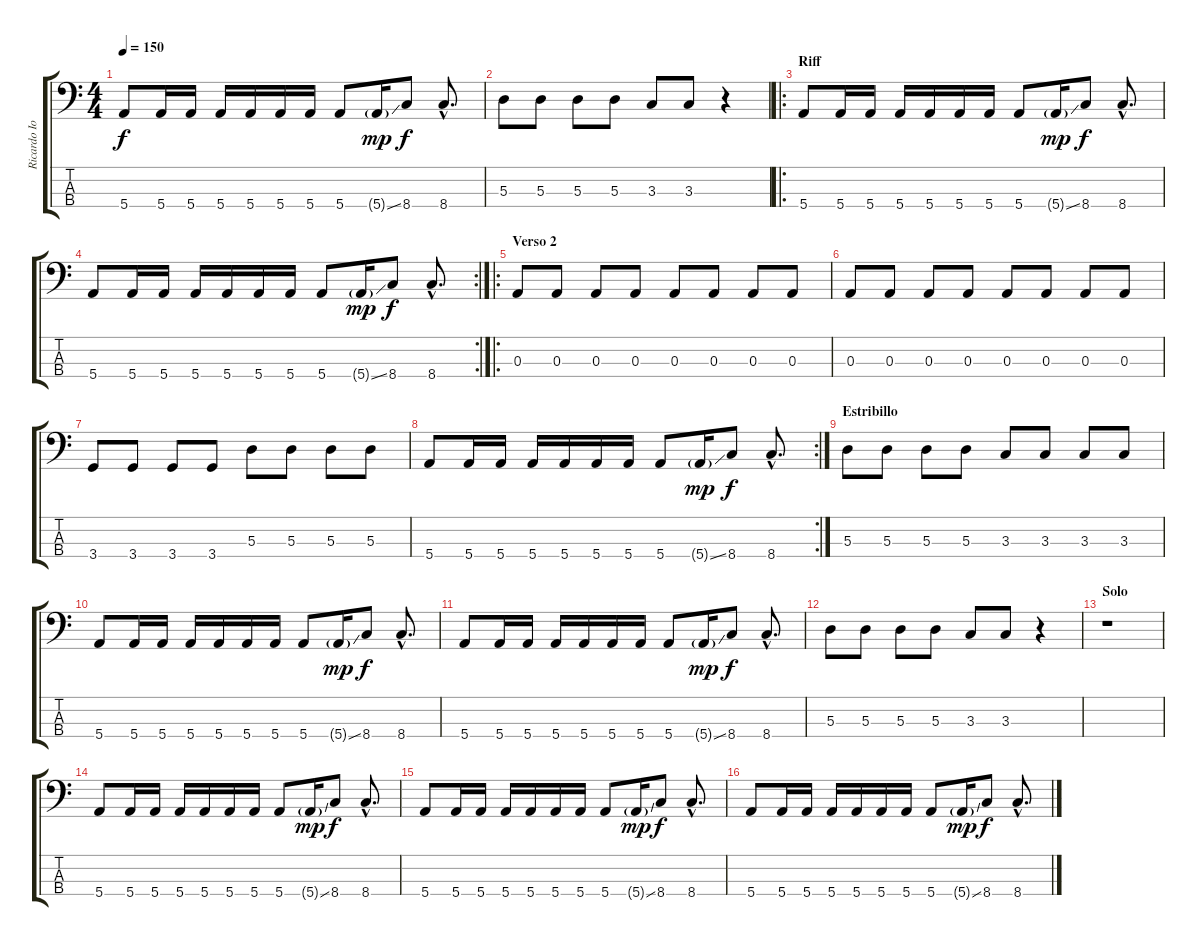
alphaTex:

\track ("Ricardo Iorio (bajo)" "Ricardo Io") {instrument electricbassfinger}
\staff {score tabs}
\tuning (G2 D2 A1 E1) {hide}
\ts (4 4)
\tempo 150
\clef f4
\ks c
5.4.8{dy f} 5.4.16 5.4.16 5.4.16 5.4.16 5.4.16 5.4.16 5.4.8 5.4{ss g}.16{dy mp} 8.4.8{dy f} 8.4{hac}.8{d} |
5.3.8 5.3.8 5.3.8 5.3.8 3.3.8 3.3.8 r.4 |
\ro
\section ("" "Riff")
5.4.8 5.4.16 5.4.16 5.4.16 5.4.16 5.4.16 5.4.16 5.4.8 5.4{ss g}.16{dy mp} 8.4.8{dy f} 8.4{hac}.8{d} |
\rc 2
5.4.8 5.4.16 5.4.16 5.4.16 5.4.16 5.4.16 5.4.16 5.4.8 5.4{ss g}.16{dy mp} 8.4.8{dy f} 8.4{hac}.8{d} |
\ro
\section ("" "Verso 2")
0.3.8 0.3.8 0.3.8 0.3.8 0.3.8 0.3.8 0.3.8 0.3.8 |
0.3.8 0.3.8 0.3.8 0.3.8 0.3.8 0.3.8 0.3.8 0.3.8 |
3.4.8 3.4.8 3.4.8 3.4.8 5.3.8 5.3.8 5.3.8 5.3.8 |
\rc 2
5.4.8 5.4.16 5.4.16 5.4.16 5.4.16 5.4.16 5.4.16 5.4.8 5.4{ss g}.16{dy mp} 8.4.8{dy f} 8.4{hac}.8{d} |
\section ("" "Estribillo")
5.3.8 5.3.8 5.3.8 5.3.8 3.3.8 3.3.8 3.3.8 3.3.8 |
5.4.8 5.4.16 5.4.16 5.4.16 5.4.16 5.4.16 5.4.16 5.4.8 5.4{ss g}.16{dy mp} 8.4.8{dy f} 8.4{hac}.8{d} |
5.4.8 5.4.16 5.4.16 5.4.16 5.4.16 5.4.16 5.4.16 5.4.8 5.4{ss g}.16{dy mp} 8.4.8{dy f} 8.4{hac}.8{d} |
5.3.8 5.3.8 5.3.8 5.3.8 3.3.8 3.3.8 r.4 |
\section ("" "Solo")
r.1 |
5.4.8 5.4.16 5.4.16 5.4.16 5.4.16 5.4.16 5.4.16 5.4.8 5.4{ss g}.16{dy mp} 8.4.8{dy f} 8.4{hac}.8{d} |
5.4.8 5.4.16 5.4.16 5.4.16 5.4.16 5.4.16 5.4.16 5.4.8 5.4{ss g}.16{dy mp} 8.4.8{dy f} 8.4{hac}.8{d} |
5.4.8 5.4.16 5.4.16 5.4.16 5.4.16 5.4.16 5.4.16 5.4.8 5.4{ss g}.16{dy mp} 8.4.8{dy f} 8.4{hac}.8{d}
